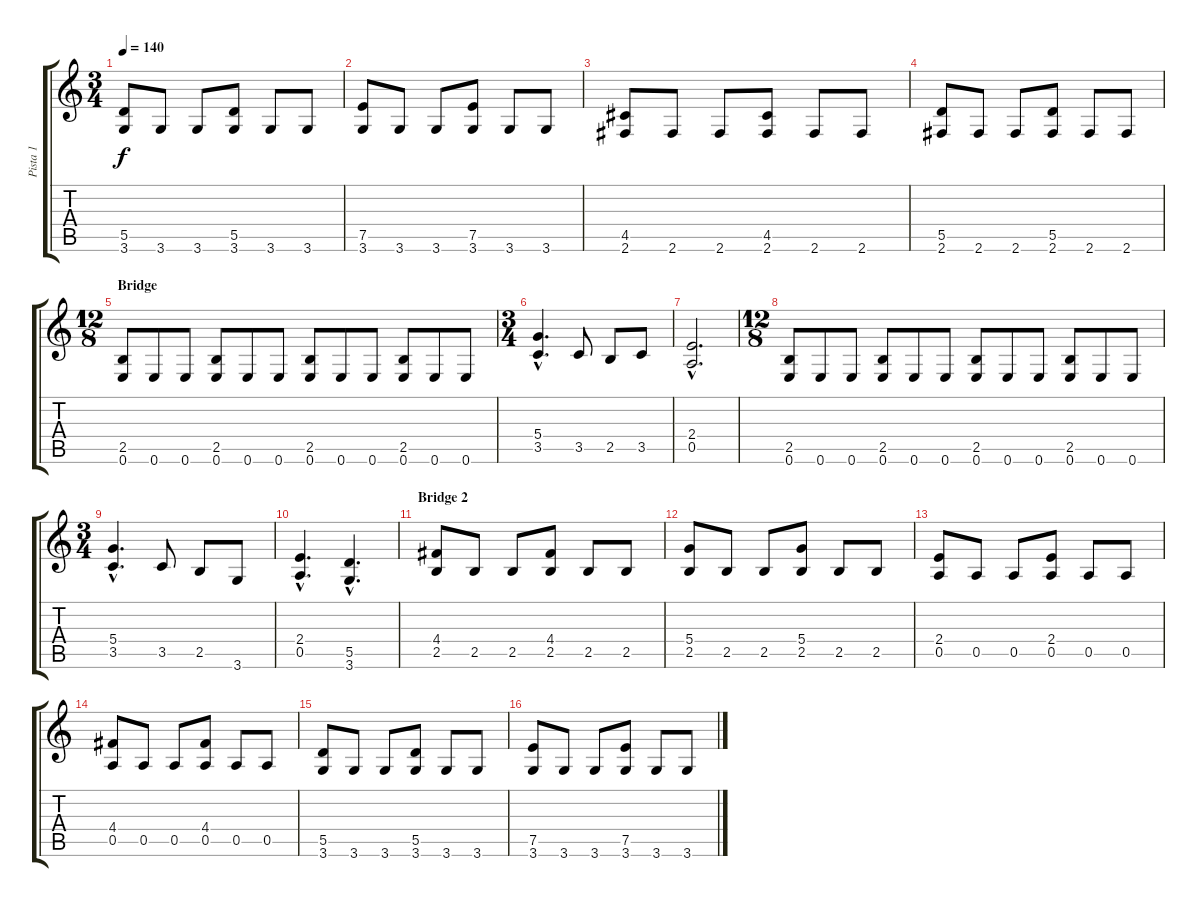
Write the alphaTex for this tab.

\track ("Pista 1" "Pista 1") {instrument distortionguitar}
\staff {score tabs}
\tuning (E4 B3 G3 D3 A2 E2) {hide}
\ts (3 4)
\tempo 140
\clef g2
\ks c
(5.5 3.6).8{dy f} 3.6.8 3.6.8 (5.5 3.6).8 3.6.8 3.6.8 |
(7.5 3.6).8 3.6.8 3.6.8 (7.5 3.6).8 3.6.8 3.6.8 |
(4.5 2.6).8 2.6.8 2.6.8 (4.5 2.6).8 2.6.8 2.6.8 |
(5.5 2.6).8 2.6.8 2.6.8 (5.5 2.6).8 2.6.8 2.6.8 |
\ts (12 8)
\section ("" "Bridge")
(2.5 0.6).8 0.6.8 0.6.8 (2.5 0.6).8 0.6.8 0.6.8 (2.5 0.6).8 0.6.8 0.6.8 (2.5 0.6).8 0.6.8 0.6.8 |
\ts (3 4)
(5.4{hac} 3.5{hac}).4{d} 3.5.8 2.5.8 3.5.8 |
(2.4{hac} 0.5{hac}).2{d} |
\ts (12 8)
(2.5 0.6).8 0.6.8 0.6.8 (2.5 0.6).8 0.6.8 0.6.8 (2.5 0.6).8 0.6.8 0.6.8 (2.5 0.6).8 0.6.8 0.6.8 |
\ts (3 4)
(5.4{hac} 3.5{hac}).4{d} 3.5.8 2.5.8 3.6.8 |
(2.4{hac} 0.5{hac}).4{d} (5.5{hac} 3.6{hac}).4{d} |
\section ("" "Bridge 2")
(4.4 2.5).8 2.5.8 2.5.8 (4.4 2.5).8 2.5.8 2.5.8 |
(5.4 2.5).8 2.5.8 2.5.8 (5.4 2.5).8 2.5.8 2.5.8 |
(2.4 0.5).8 0.5.8 0.5.8 (2.4 0.5).8 0.5.8 0.5.8 |
(4.4 0.5).8 0.5.8 0.5.8 (4.4 0.5).8 0.5.8 0.5.8 |
(5.5 3.6).8 3.6.8 3.6.8 (5.5 3.6).8 3.6.8 3.6.8 |
(7.5 3.6).8 3.6.8 3.6.8 (7.5 3.6).8 3.6.8 3.6.8
